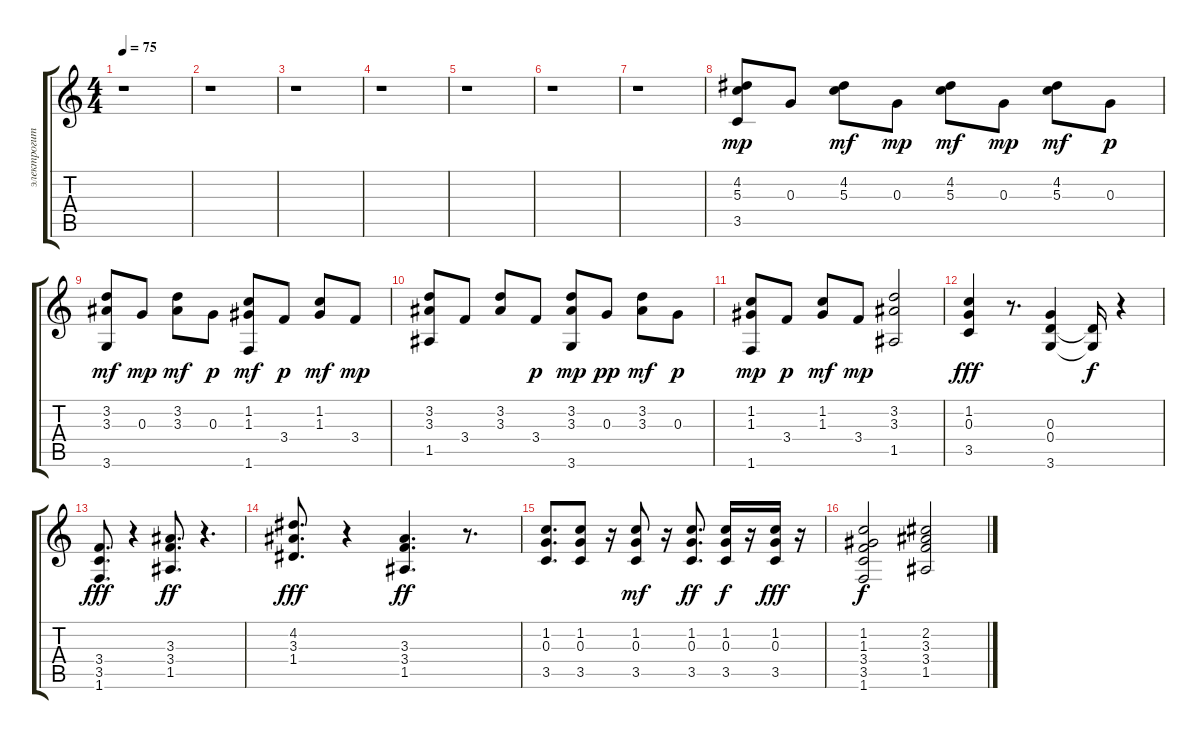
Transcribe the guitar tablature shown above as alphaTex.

\track ("электрогитара 2 дубль" "электрогит") {instrument distortionguitar}
\staff {score tabs}
\tuning (E4 B3 G3 D3 A2 E2) {hide}
\ts (4 4)
\tempo 75
\clef g2
\ks c
r.1{dy fff} |
r.1 |
r.1 |
r.1 |
r.1 |
r.1 |
r.1 |
(4.2 5.3 3.5).8{dy mp} 0.3.8 (4.2 5.3).8{dy mf} 0.3.8{dy mp} (4.2 5.3).8{dy mf} 0.3.8{dy mp} (4.2 5.3).8{dy mf} 0.3.8{dy p} |
(3.2 3.3 3.6).8{dy mf} 0.3.8{dy mp} (3.2 3.3).8{dy mf} 0.3.8{dy p} (1.2 1.3 1.6).8{dy mf} 3.4.8{dy p} (1.2 1.3).8{dy mf} 3.4.8{dy mp} |
(3.2 3.3 1.5).8 3.4.8 (3.2 3.3).8 3.4.8{dy p} (3.2 3.3 3.6).8{dy mp} 0.3.8{dy pp} (3.2 3.3).8{dy mf} 0.3.8{dy p} |
(1.2 1.3 1.6).8{dy mp} 3.4.8{dy p} (1.2 1.3).8{dy mf} 3.4.8{dy mp} (3.2 3.3 1.5).2 |
(1.2 0.3 3.5).4{dy fff} r.8{d} (0.3 0.4 3.6).4 (0.4{t} 3.6{t}).16{dy f} r.4 |
(3.4 3.5 1.6).8{d dy fff} r.4 (3.3 3.4 1.5).8{d dy ff} r.4{d} |
(4.2 3.3 1.4).8{d dy fff} r.4 (3.3 3.4 1.5).4{d dy ff} r.8{d} |
(1.2 0.3 3.5).8{d} (1.2 0.3 3.5).8 r.16 (1.2 0.3 3.5).8{dy mf} r.16 (1.2 0.3 3.5).8{d dy ff} (1.2 0.3 3.5).16{dy f} r.16 (1.2 0.3 3.5).16{dy fff} r.16 |
(1.2 1.3 3.4 3.5 1.6).2{dy f} (2.2 3.3 3.4 1.5).2
